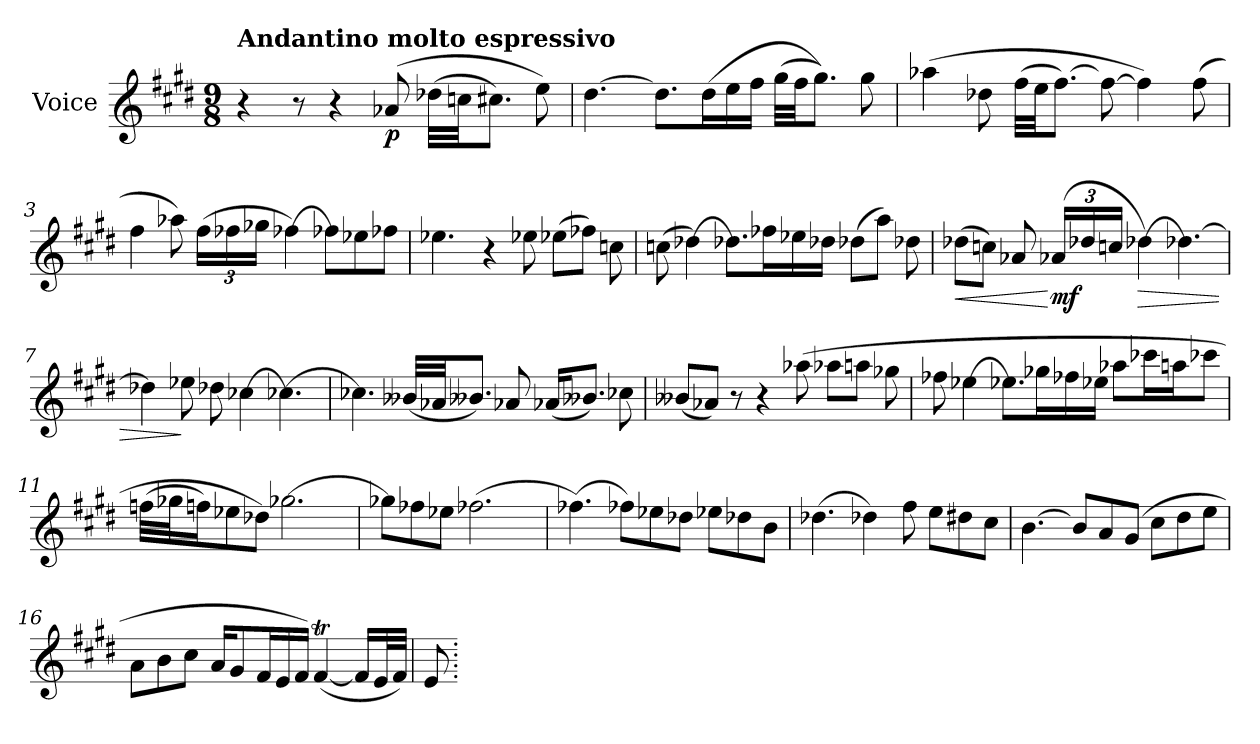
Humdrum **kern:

**kern	**dynam
*part1	*part1
*staff1	*staff1
*I"Voice	*
*I'V	*
*clefG2	*
*k[f#c#g#d#]	*
*M9/8	*
*MM75	*
=	=
!LO:TX:a:B:t=Andantino molto espressivo	!
4r	.
8r	.
4r	.
!	!LO:DY:b
(>8a-Xi/	p
(>32dd-Xi\LLL	.
32ccni\JJ	.
8.cc#\J)	.
8ee\)	.
=1	=1
[4.dd#\	.
8.dd#\L]	.
(>16dd#\L	.
16ee\	.
16ff#\JJ	.
(>32gg#\LLL	.
32ff#\JJ	.
8.gg#\J))	.
8gg#\	.
=2	=2
(>4aa-Xi\	.
8dd-Xi\	.
(>32ff#\LLL	.
32ee\JJ	.
[8.ff#\J)	.
8ff#\_	.
4ff#\])	.
(>8ff#\	.
=3	=3
4ff#\	.
8aa-Xi\)	.
*Xbrackettup	*
(>24ff#\LL	.
24ff-Xi\	.
24gg-Xi\JJ	.
[4ff-Xi\)	.
8ff-Xi\L]	.
8ee-Xi\	.
8ff-Xi\J	.
!!LO:LB:g=z
=4	=4
4.ee-Xi\	.
4r	.
8ee-Xi\	.
(>8ee-Xi\L	.
8ff-Xi\J)	.
8ccni\	.
=5	=5
(>8ccni\	.
[4dd-Xi\)	.
8.dd-Xi\L]	.
16ff-Xi\L	.
16ee-Xi\	.
16dd-Xi\JJ	.
(>8dd-Xi\L	.
8aa\J)	.
8dd-Xi\	.
=6	=6
!	!LO:HP:b
(>8dd-Xi\L	<
8ccni\J)	.
8a-Xi/	.
!	!LO:DY:n=1:b
(>24a-Xi/LL	[ mf
24dd-Xi/	.
24ccni/JJ	.
!	!LO:HP:b
[4dd-Xi\)	>
4.dd-Xi\_	.
=7	=7
4dd-Xi\]	.
8ee-Xi\	]
8dd-Xi\	.
[4cc-Xi\	.
4.cc-Xi\_	.
!!LO:LB:g=z
=8	=8
4.cc-Xi\]	.
(<32b--Xj/LLL	.
32a-Xi/JJ	.
8.b--Xj/J)	.
8a-Xi/	.
(<16a-Xi/KL	.
8.b--Xj/J)	.
8cc-Xi\	.
=9	=9
(<8b--Xj/L	.
8a-Xi/J)	.
8r	.
4r	.
(>8aa-Xi\	.
8aa-Xi\L	.
8aan\J	.
8gg-Xi\	.
=10	=10
8ff-Xi\	.
[4ee-Xi\	.
8.ee-Xi\L]	.
16gg-Xi\L	.
16ff-Xi\	.
16ee-Xi\JJ	.
8aa-Xi\L	.
16ccc-Xi\L	.
16aa\J	.
8ccc-Xi\J	.
=11	=11
(>32ffni\LLL	.
32gg-Xi\J	.
16ffni\J)	.
8ee-Xi\	.
8dd-Xi\J)	.
[2.gg-Xi\	.
!!LO:LB:g=z
=12	=12
8gg-Xi\L]	.
8ff-Xi\	.
8ee-Xi\J	.
[2.ff-Xi\	.
=13	=13
4.ff-Xi\_	.
8ff-Xi\L]	.
8ee-Xi\	.
8dd-Xi\J	.
8ee-Xi\L	.
8dd-Xi\	.
8b\J	.
=14	=14
[4.dd-Xi\	.
4dd-Xi\]	.
8ff#\	.
8ee\L	.
8dd#\	.
8cc#\J	.
=15	=15
[4.b\	.
8b/L]	.
8a/	.
(>8g#/J	.
8cc#\L	.
8dd#\	.
8ee\J	.
=16	=16
8a\L	.
8b\	.
8cc#\J	.
16a/KL	.
8g#/	.
16f#/L	.
16e/	.
16f#/JJ)	.
(<[4f#T/	.
16f#/LL]	.
32e/L	.
32f#/JJJ)	.
=17	=17
8e/	.
=.	=.
*-	*-
